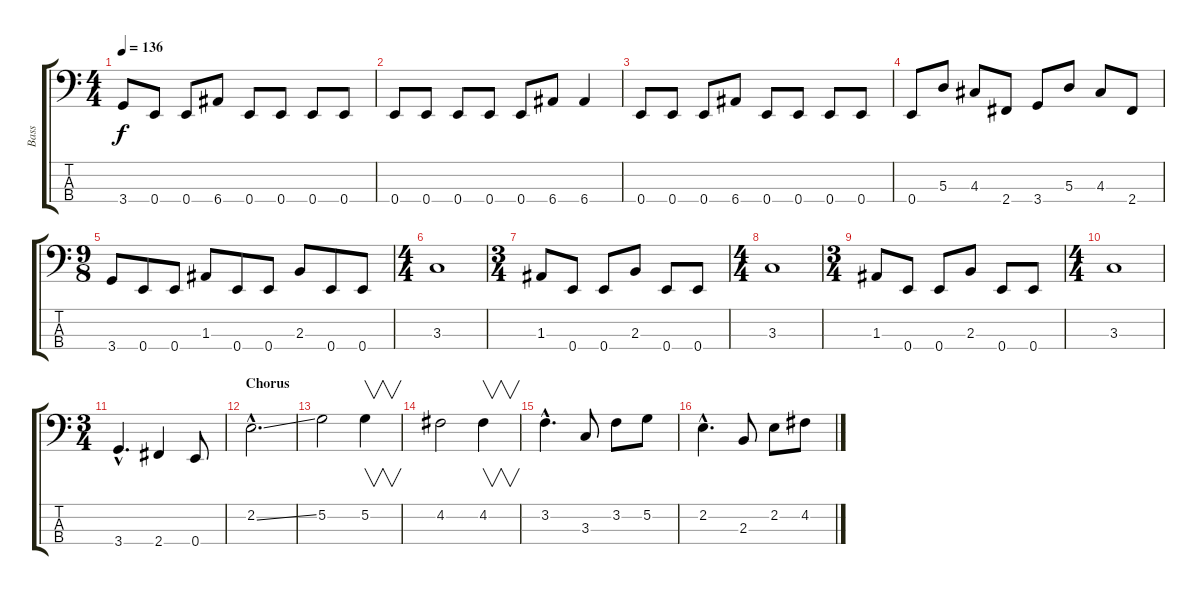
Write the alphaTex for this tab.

\track ("Bass" "Bass") {instrument electricbasspick}
\staff {score tabs}
\tuning (G2 D2 A1 E1) {hide}
\ts (4 4)
\tempo 136
\clef f4
\ks c
3.4.8{dy f} 0.4.8 0.4.8 6.4.8 0.4.8 0.4.8 0.4.8 0.4.8 |
0.4.8 0.4.8 0.4.8 0.4.8 0.4.8 6.4.8 6.4.4 |
0.4.8 0.4.8 0.4.8 6.4.8 0.4.8 0.4.8 0.4.8 0.4.8 |
0.4.8 5.3.8 4.3.8 2.4.8 3.4.8 5.3.8 4.3.8 2.4.8 |
\ts (9 8)
3.4.8 0.4.8 0.4.8 1.3.8 0.4.8 0.4.8 2.3.8 0.4.8 0.4.8 |
\ts (4 4)
3.3.1 |
\ts (3 4)
1.3.8 0.4.8 0.4.8 2.3.8 0.4.8 0.4.8 |
\ts (4 4)
3.3.1 |
\ts (3 4)
1.3.8 0.4.8 0.4.8 2.3.8 0.4.8 0.4.8 |
\ts (4 4)
3.3.1 |
\ts (3 4)
3.4{hac}.4{d} 2.4.4 0.4.8 |
\section ("" "Chorus")
2.2{ss hac}.2{d} |
5.2.2 5.2.4{v} |
4.2.2 4.2.4{v} |
3.2{hac}.4{d} 3.3.8 3.2.8 5.2.8 |
2.2{hac}.4{d} 2.3.8 2.2.8 4.2.8
